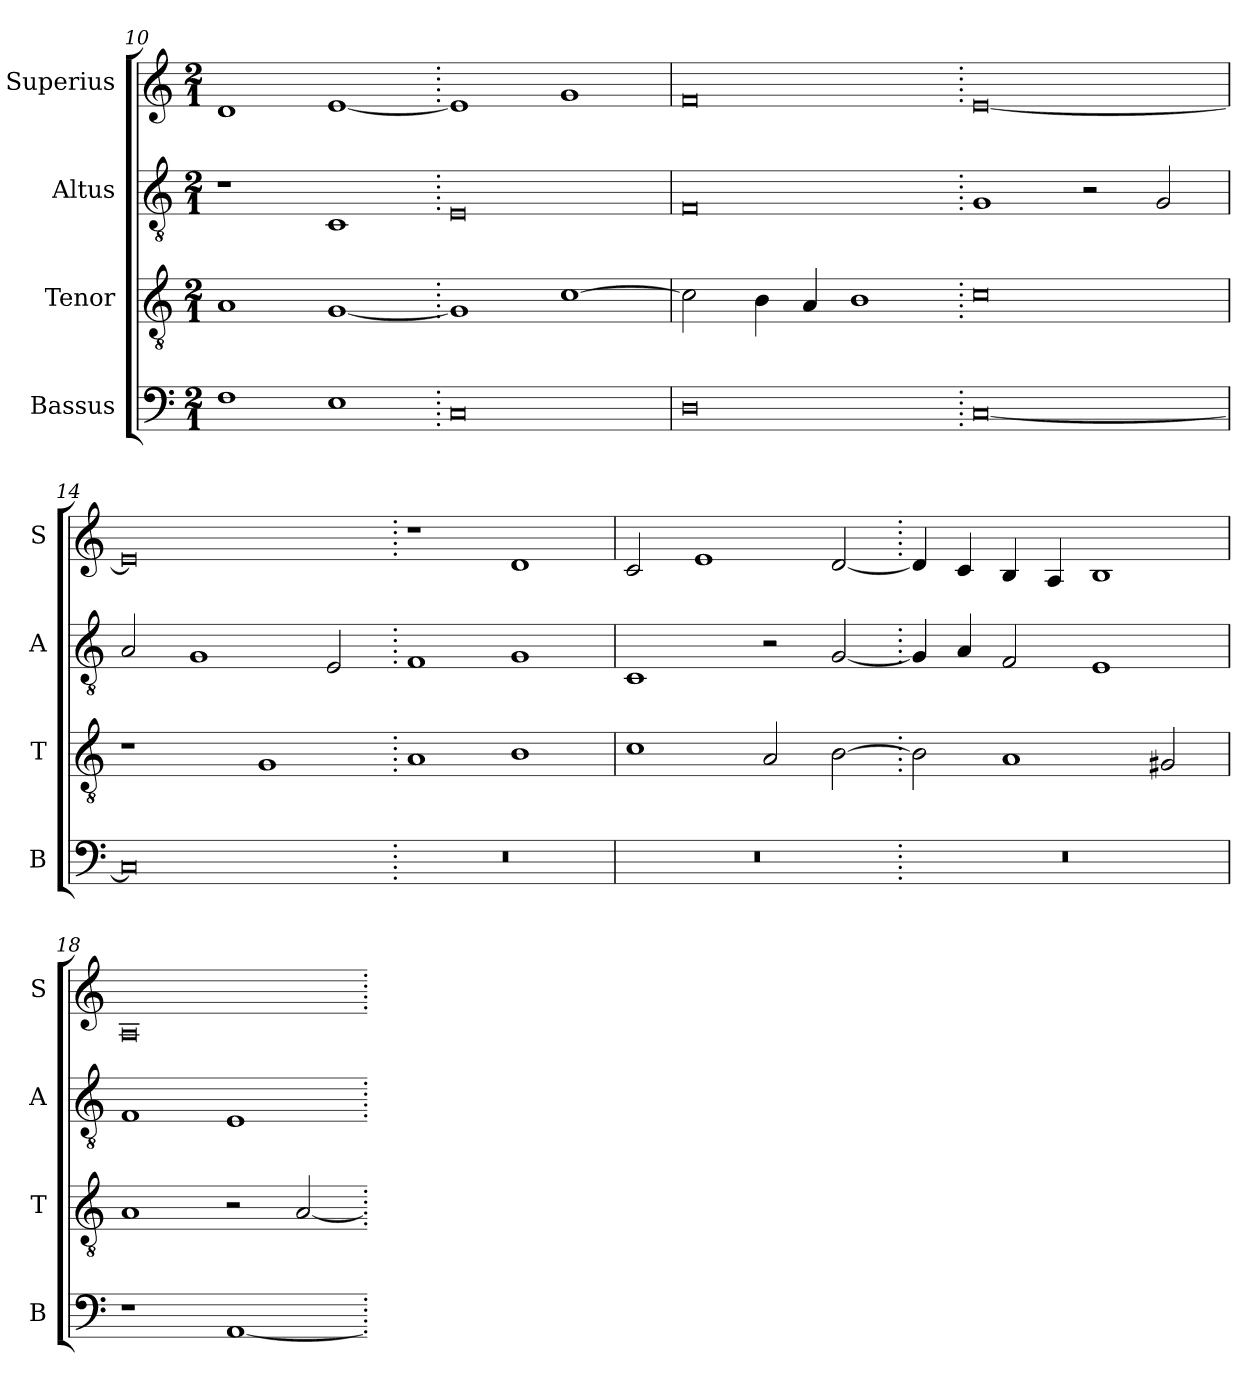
**kern	**kern	**kern	**kern
*part4	*part3	*part2	*part1
*staff4	*staff3	*staff2	*staff1
*I"Bassus	*I"Tenor	*I"Altus	*I"Superius
*I'B	*I'T	*I'A	*I'S
*clefF4	*clefGv2	*clefGv2	*clefG2
*k[]	*k[]	*k[]	*k[]
*M2/1	*M2/1	*M2/1	*M2/1
=10	=10	=10	=10
1F	1A	1r	1d
1E	[1G	1C	[1e
=11.	=11.	=11.	=11.
0C	1G]	0E	1e]
.	[1c	.	1g
=12	=12	=12	=12
0D	2c\]	0F	0f
.	4B\	.	.
.	4A/	.	.
.	1B	.	.
=13.	=13.	=13.	=13.
[0C	0c	1G	[0e
.	.	2r	.
.	.	2G/	.
=14	=14	=14	=14
0C]	1r	2A/	0e]
.	.	1G	.
.	1G	.	.
.	.	2E/	.
=15.	=15.	=15.	=15.
0r	1A	1F	1r
.	1B	1G	1d
=16	=16	=16	=16
0r	1c	1C	2c/
.	.	.	1e
.	2A/	2r	.
.	[2B\	[2G/	[2d/
=17.	=17.	=17.	=17.
0r	2B\]	4G/]	4d/]
.	.	4A/	4c/
.	1A	2F/	4B/
.	.	.	4A/
.	.	1E	1B
.	2G#X/	.	.
=18	=18	=18	=18
1r	1A	1F	0A
[1AA	2r	1E	.
.	[2A/	.	.
=.	=.	=.	=.
*-	*-	*-	*-
